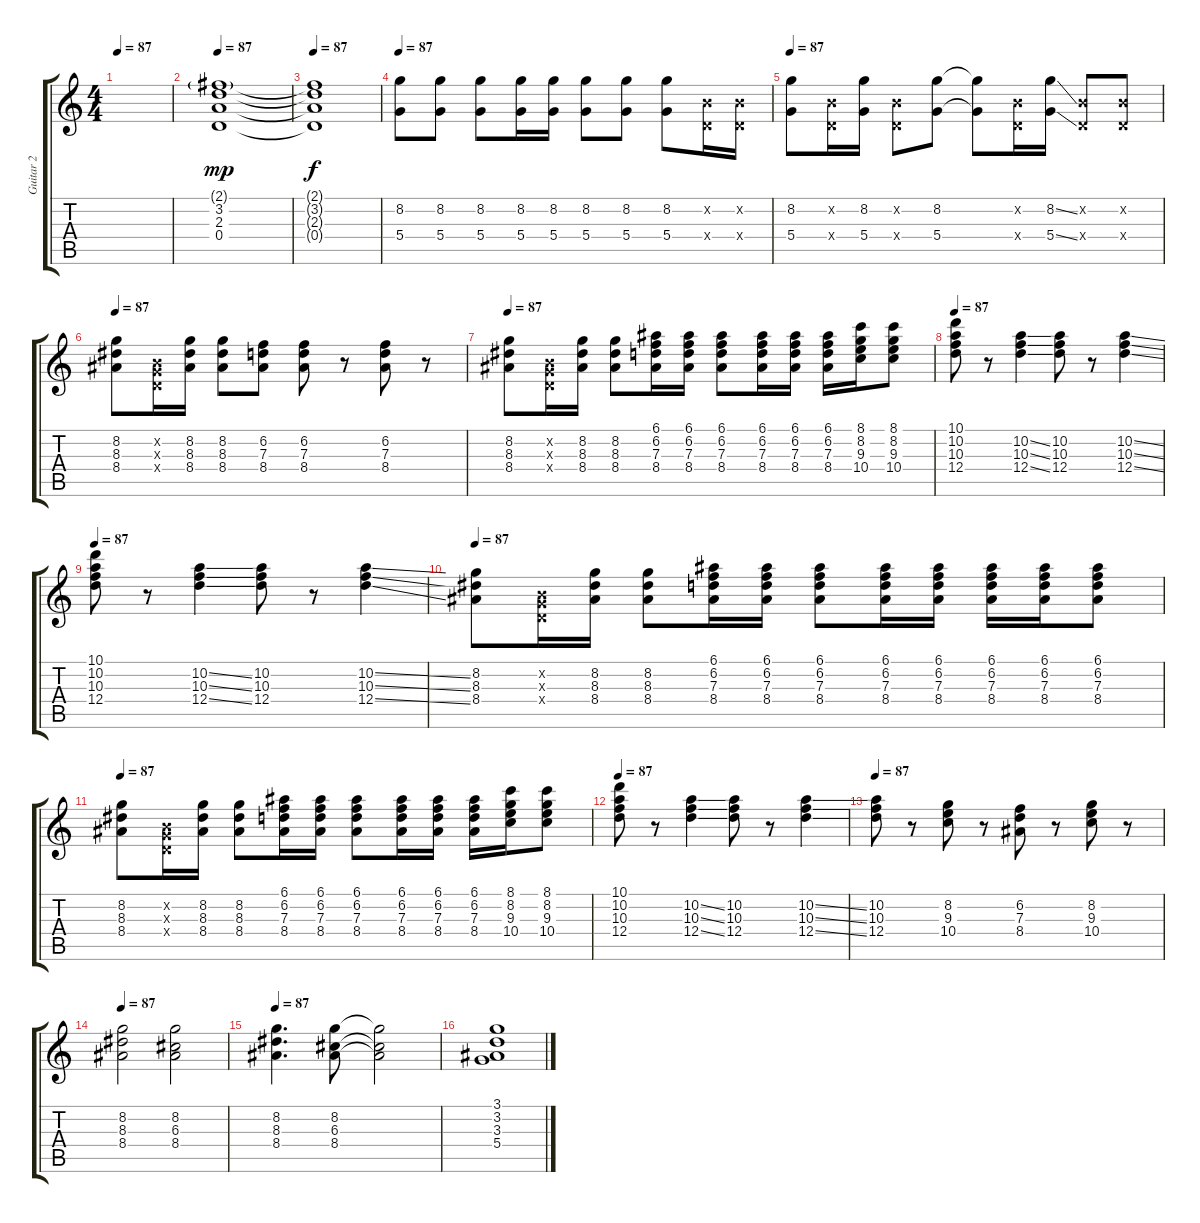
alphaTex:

\track ("Guitar 2" "Guitar 2") {instrument overdrivenguitar}
\staff {score tabs}
\tuning (E4 B3 G3 D3 A2 E2) {hide}
\ts (4 4)
\tempo 87
\clef g2
\ks c
|
\tempo 87
(2.1{g} 3.2 2.3 0.4).1{dy mp} |
\tempo 87
(2.1{t} 3.2{t} 2.3{t} 0.4{t}).1{dy f} |
\tempo 87
(8.2 5.4).8 (8.2 5.4).8 (8.2 5.4).8 (8.2 5.4).16 (8.2 5.4).16 (8.2 5.4).8 (8.2 5.4).8 (8.2 5.4).8 (0.2{x} 0.4{x}).16 (0.2{x} 0.4{x}).16 |
\tempo 87
(8.2 5.4).8 (0.2{x} 0.4{x}).16 (8.2 5.4).16 (0.2{x} 0.4{x}).8 (8.2 5.4).8 (8.2{t} 5.4{t}).8 (0.2{x} 0.4{x}).16 (8.2{ss} 5.4{ss}).16 (0.2{x} 0.4{x}).8 (0.2{x} 0.4{x}).8 |
\tempo 87
(8.2 8.3 8.4).8 (0.2{x} 0.3{x} 0.4{x}).16 (8.2 8.3 8.4).16 (8.2 8.3 8.4).8 (6.2 7.3 8.4).8 (6.2 7.3 8.4).8 r.8 (6.2 7.3 8.4).8 r.8 |
\tempo 87
(8.2 8.3 8.4).8 (0.2{x} 0.3{x} 0.4{x}).16 (8.2 8.3 8.4).16 (8.2 8.3 8.4).8 (6.1 6.2 7.3 8.4).16 (6.1 6.2 7.3 8.4).16 (6.1 6.2 7.3 8.4).8 (6.1 6.2 7.3 8.4).16 (6.1 6.2 7.3 8.4).16 (6.1 6.2 7.3 8.4).16 (8.1 8.2 9.3 10.4).16 (8.1 8.2 9.3 10.4).8 |
\tempo 87
(10.1 10.2 10.3 12.4).8 r.8 (10.2{ss} 10.3{ss} 12.4{ss}).4 (10.2 10.3 12.4).8 r.8 (10.2{ss} 10.3{ss} 12.4{ss}).4 |
\tempo 87
(10.1 10.2 10.3 12.4).8 r.8 (10.2{ss} 10.3{ss} 12.4{ss}).4 (10.2 10.3 12.4).8 r.8 (10.2{ss} 10.3{ss} 12.4{ss}).4 |
\tempo 87
(8.2 8.3 8.4).8 (0.2{x} 0.3{x} 0.4{x}).16 (8.2 8.3 8.4).16 (8.2 8.3 8.4).8 (6.1 6.2 7.3 8.4).16 (6.1 6.2 7.3 8.4).16 (6.1 6.2 7.3 8.4).8 (6.1 6.2 7.3 8.4).16 (6.1 6.2 7.3 8.4).16 (6.1 6.2 7.3 8.4).16 (6.1 6.2 7.3 8.4).16 (6.1 6.2 7.3 8.4).8 |
\tempo 87
(8.2 8.3 8.4).8 (0.2{x} 0.3{x} 0.4{x}).16 (8.2 8.3 8.4).16 (8.2 8.3 8.4).8 (6.1 6.2 7.3 8.4).16 (6.1 6.2 7.3 8.4).16 (6.1 6.2 7.3 8.4).8 (6.1 6.2 7.3 8.4).16 (6.1 6.2 7.3 8.4).16 (6.1 6.2 7.3 8.4).16 (8.1 8.2 9.3 10.4).16 (8.1 8.2 9.3 10.4).8 |
\tempo 87
(10.1 10.2 10.3 12.4).8 r.8 (10.2{ss} 10.3{ss} 12.4{ss}).4 (10.2 10.3 12.4).8 r.8 (10.2{ss} 10.3{ss} 12.4{ss}).4 |
\tempo 87
(10.2 10.3 12.4).8 r.8 (8.2 9.3 10.4).8 r.8 (6.2 7.3 8.4).8 r.8 (8.2 9.3 10.4).8 r.8 |
\tempo 87
(8.2 8.3 8.4).2 (8.2 6.3 8.4).2 |
\tempo 87
(8.2 8.3 8.4).4{d} (8.2 6.3 8.4).8 (8.2{t} 6.3{t} 8.4{t}).2 |
(3.1 3.2 3.3 5.4).1
